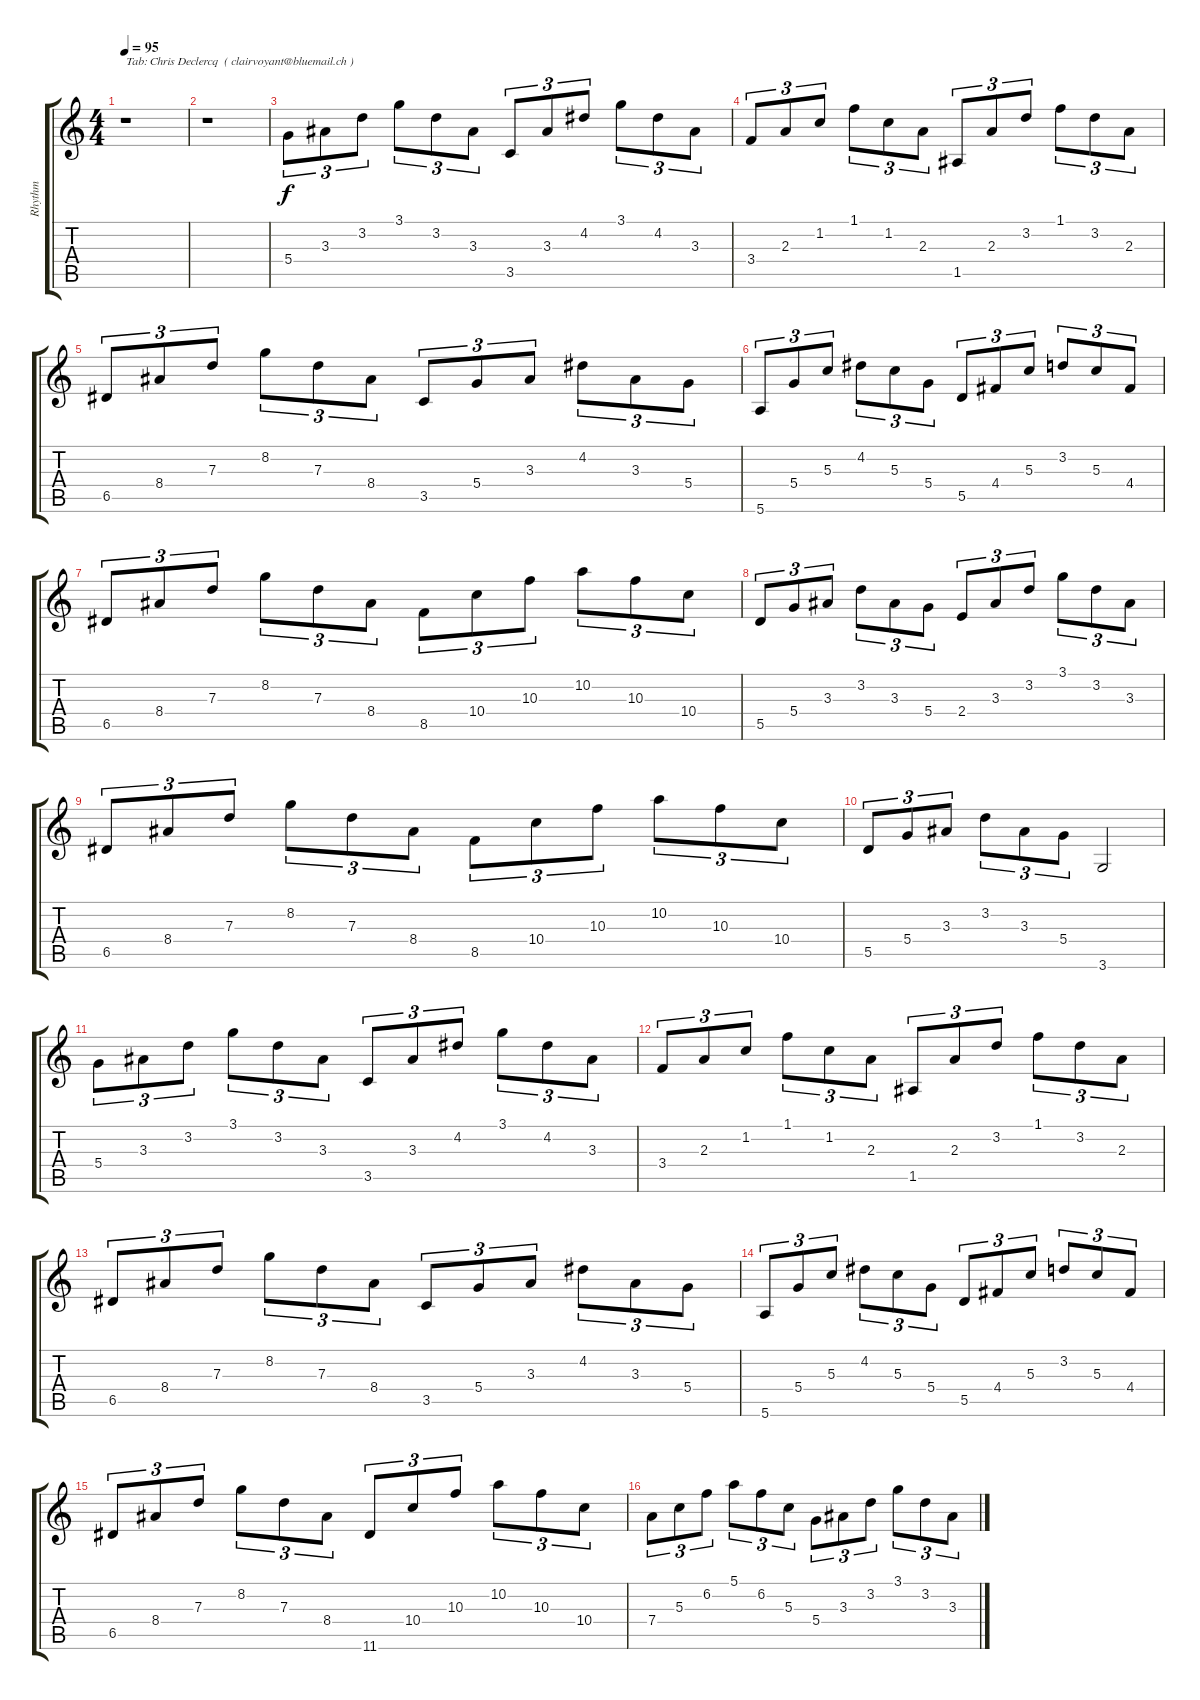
\track ("Rhythm" "Rhythm") {instrument acousticguitarnylon}
\staff {score tabs}
\tuning (E4 B3 G3 D3 A2 E2) {hide}
\ts (4 4)
\tempo 95
\clef g2
\ks c
r.1{txt "Tab: Chris Declercq  ( clairvoyant@bluemail.ch )" dy f instrument acousticguitarnylon} |
r.1 |
5.4.8{tu (3 2)} 3.3.8{tu (3 2)} 3.2.8{tu (3 2)} 3.1.8{tu (3 2)} 3.2.8{tu (3 2)} 3.3.8{tu (3 2)} 3.5.8{tu (3 2)} 3.3.8{tu (3 2)} 4.2.8{tu (3 2)} 3.1.8{tu (3 2)} 4.2.8{tu (3 2)} 3.3.8{tu (3 2)} |
3.4.8{tu (3 2)} 2.3.8{tu (3 2)} 1.2.8{tu (3 2)} 1.1.8{tu (3 2)} 1.2.8{tu (3 2)} 2.3.8{tu (3 2)} 1.5.8{tu (3 2)} 2.3.8{tu (3 2)} 3.2.8{tu (3 2)} 1.1.8{tu (3 2)} 3.2.8{tu (3 2)} 2.3.8{tu (3 2)} |
6.5.8{tu (3 2)} 8.4.8{tu (3 2)} 7.3.8{tu (3 2)} 8.2.8{tu (3 2)} 7.3.8{tu (3 2)} 8.4.8{tu (3 2)} 3.5.8{tu (3 2)} 5.4.8{tu (3 2)} 3.3.8{tu (3 2)} 4.2.8{tu (3 2)} 3.3.8{tu (3 2)} 5.4.8{tu (3 2)} |
5.6.8{tu (3 2)} 5.4.8{tu (3 2)} 5.3.8{tu (3 2)} 4.2.8{tu (3 2)} 5.3.8{tu (3 2)} 5.4.8{tu (3 2)} 5.5.8{tu (3 2)} 4.4.8{tu (3 2)} 5.3.8{tu (3 2)} 3.2.8{tu (3 2)} 5.3.8{tu (3 2)} 4.4.8{tu (3 2)} |
6.5.8{tu (3 2)} 8.4.8{tu (3 2)} 7.3.8{tu (3 2)} 8.2.8{tu (3 2)} 7.3.8{tu (3 2)} 8.4.8{tu (3 2)} 8.5.8{tu (3 2)} 10.4.8{tu (3 2)} 10.3.8{tu (3 2)} 10.2.8{tu (3 2)} 10.3.8{tu (3 2)} 10.4.8{tu (3 2)} |
5.5.8{tu (3 2)} 5.4.8{tu (3 2)} 3.3.8{tu (3 2)} 3.2.8{tu (3 2)} 3.3.8{tu (3 2)} 5.4.8{tu (3 2)} 2.4.8{tu (3 2)} 3.3.8{tu (3 2)} 3.2.8{tu (3 2)} 3.1.8{tu (3 2)} 3.2.8{tu (3 2)} 3.3.8{tu (3 2)} |
6.5.8{tu (3 2)} 8.4.8{tu (3 2)} 7.3.8{tu (3 2)} 8.2.8{tu (3 2)} 7.3.8{tu (3 2)} 8.4.8{tu (3 2)} 8.5.8{tu (3 2)} 10.4.8{tu (3 2)} 10.3.8{tu (3 2)} 10.2.8{tu (3 2)} 10.3.8{tu (3 2)} 10.4.8{tu (3 2)} |
5.5.8{tu (3 2)} 5.4.8{tu (3 2)} 3.3.8{tu (3 2)} 3.2.8{tu (3 2)} 3.3.8{tu (3 2)} 5.4.8{tu (3 2)} 3.6.2 |
5.4.8{tu (3 2)} 3.3.8{tu (3 2)} 3.2.8{tu (3 2)} 3.1.8{tu (3 2)} 3.2.8{tu (3 2)} 3.3.8{tu (3 2)} 3.5.8{tu (3 2)} 3.3.8{tu (3 2)} 4.2.8{tu (3 2)} 3.1.8{tu (3 2)} 4.2.8{tu (3 2)} 3.3.8{tu (3 2)} |
3.4.8{tu (3 2)} 2.3.8{tu (3 2)} 1.2.8{tu (3 2)} 1.1.8{tu (3 2)} 1.2.8{tu (3 2)} 2.3.8{tu (3 2)} 1.5.8{tu (3 2)} 2.3.8{tu (3 2)} 3.2.8{tu (3 2)} 1.1.8{tu (3 2)} 3.2.8{tu (3 2)} 2.3.8{tu (3 2)} |
6.5.8{tu (3 2)} 8.4.8{tu (3 2)} 7.3.8{tu (3 2)} 8.2.8{tu (3 2)} 7.3.8{tu (3 2)} 8.4.8{tu (3 2)} 3.5.8{tu (3 2)} 5.4.8{tu (3 2)} 3.3.8{tu (3 2)} 4.2.8{tu (3 2)} 3.3.8{tu (3 2)} 5.4.8{tu (3 2)} |
5.6.8{tu (3 2)} 5.4.8{tu (3 2)} 5.3.8{tu (3 2)} 4.2.8{tu (3 2)} 5.3.8{tu (3 2)} 5.4.8{tu (3 2)} 5.5.8{tu (3 2)} 4.4.8{tu (3 2)} 5.3.8{tu (3 2)} 3.2.8{tu (3 2)} 5.3.8{tu (3 2)} 4.4.8{tu (3 2)} |
6.5.8{tu (3 2)} 8.4.8{tu (3 2)} 7.3.8{tu (3 2)} 8.2.8{tu (3 2)} 7.3.8{tu (3 2)} 8.4.8{tu (3 2)} 11.6.8{tu (3 2)} 10.4.8{tu (3 2)} 10.3.8{tu (3 2)} 10.2.8{tu (3 2)} 10.3.8{tu (3 2)} 10.4.8{tu (3 2)} |
7.4.8{tu (3 2)} 5.3.8{tu (3 2)} 6.2.8{tu (3 2)} 5.1.8{tu (3 2)} 6.2.8{tu (3 2)} 5.3.8{tu (3 2)} 5.4.8{tu (3 2)} 3.3.8{tu (3 2)} 3.2.8{tu (3 2)} 3.1.8{tu (3 2)} 3.2.8{tu (3 2)} 3.3.8{tu (3 2)}
